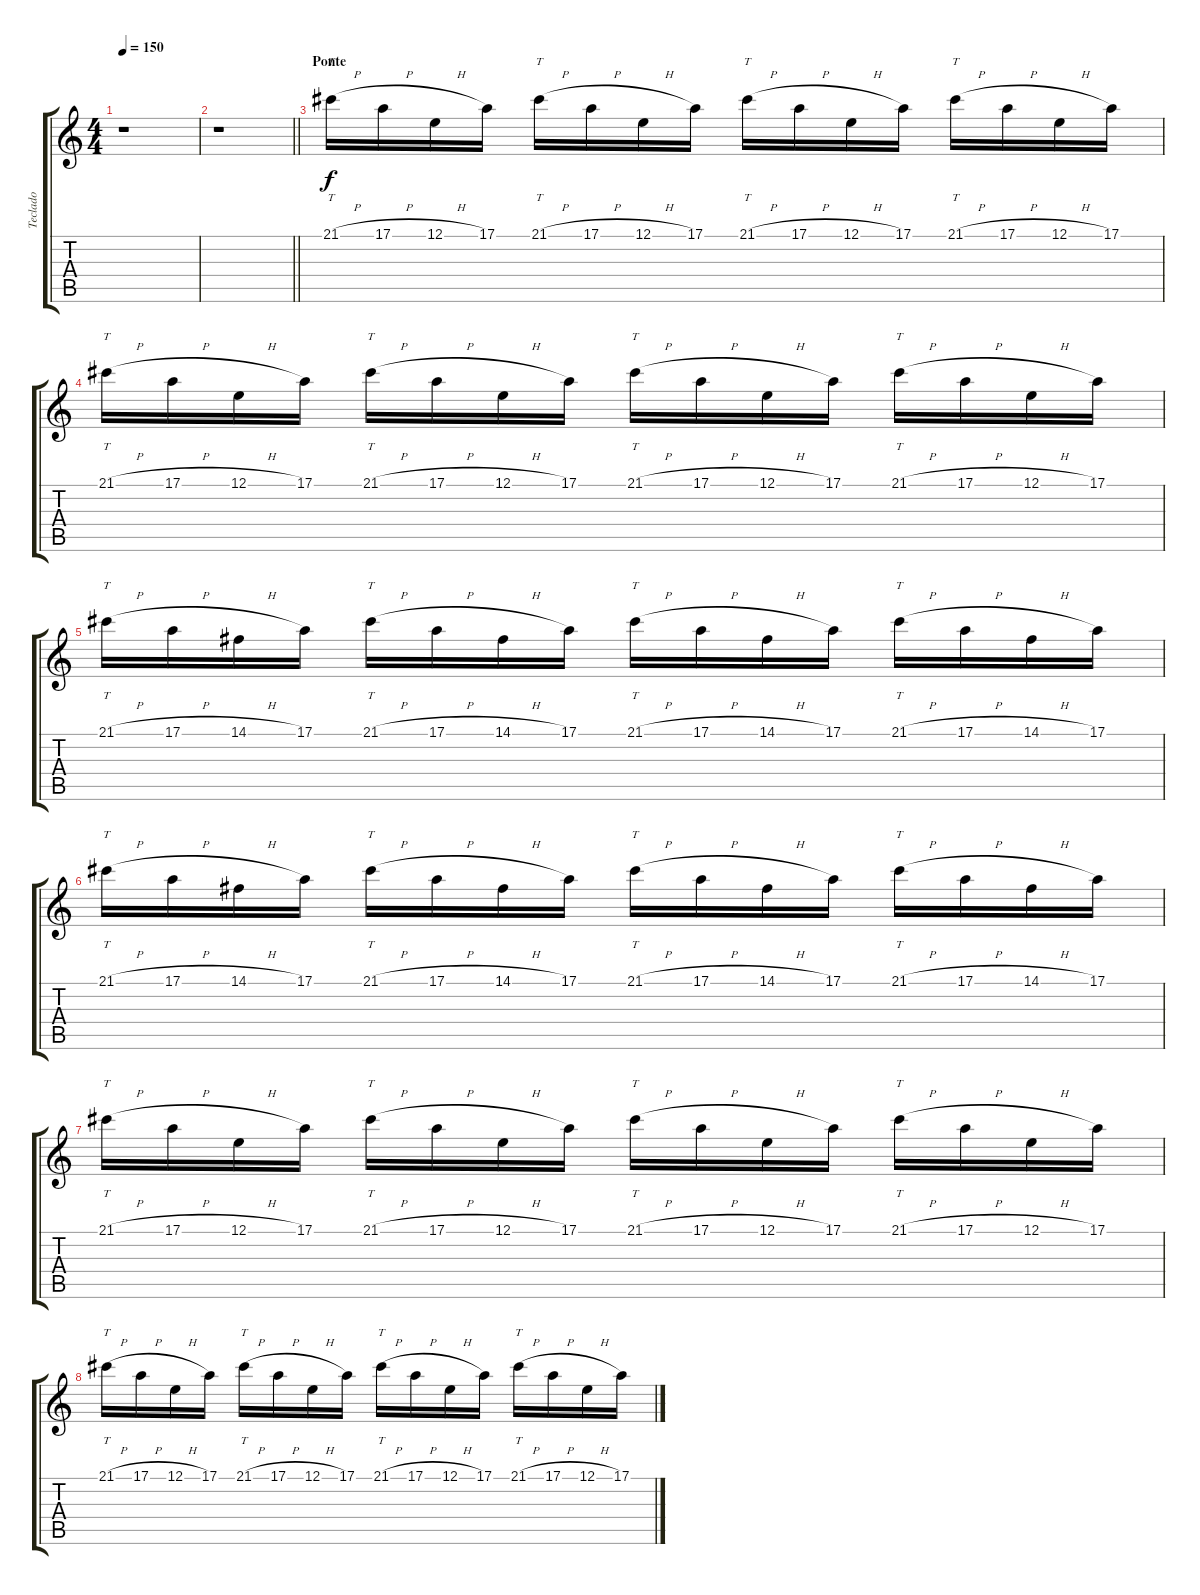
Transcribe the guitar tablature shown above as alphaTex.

\track ("Teclado" "Teclado") {instrument lead2sawtooth}
\staff {score tabs}
\tuning (E4 B3 G3 D3 A2 E2) {hide}
\ts (4 4)
\tempo 150
\clef g2
\ks c
r.1{dy f} |
\barLineRight lightlight
r.1 |
\section ("" "Ponte")
21.1{h}.16{tt instrument lead2sawtooth} 17.1{h}.16 12.1{h}.16 17.1.16 21.1{h}.16{tt} 17.1{h}.16 12.1{h}.16 17.1.16 21.1{h}.16{tt} 17.1{h}.16 12.1{h}.16 17.1.16 21.1{h}.16{tt} 17.1{h}.16 12.1{h}.16 17.1.16 |
21.1{h}.16{tt} 17.1{h}.16 12.1{h}.16 17.1.16 21.1{h}.16{tt} 17.1{h}.16 12.1{h}.16 17.1.16 21.1{h}.16{tt} 17.1{h}.16 12.1{h}.16 17.1.16 21.1{h}.16{tt} 17.1{h}.16 12.1{h}.16 17.1.16 |
21.1{h}.16{tt} 17.1{h}.16 14.1{h}.16 17.1.16 21.1{h}.16{tt} 17.1{h}.16 14.1{h}.16 17.1.16 21.1{h}.16{tt} 17.1{h}.16 14.1{h}.16 17.1.16 21.1{h}.16{tt} 17.1{h}.16 14.1{h}.16 17.1.16 |
21.1{h}.16{tt} 17.1{h}.16 14.1{h}.16 17.1.16 21.1{h}.16{tt} 17.1{h}.16 14.1{h}.16 17.1.16 21.1{h}.16{tt} 17.1{h}.16 14.1{h}.16 17.1.16 21.1{h}.16{tt} 17.1{h}.16 14.1{h}.16 17.1.16 |
21.1{h}.16{tt} 17.1{h}.16 12.1{h}.16 17.1.16 21.1{h}.16{tt} 17.1{h}.16 12.1{h}.16 17.1.16 21.1{h}.16{tt} 17.1{h}.16 12.1{h}.16 17.1.16 21.1{h}.16{tt} 17.1{h}.16 12.1{h}.16 17.1.16 |
21.1{h}.16{tt} 17.1{h}.16 12.1{h}.16 17.1.16 21.1{h}.16{tt} 17.1{h}.16 12.1{h}.16 17.1.16 21.1{h}.16{tt} 17.1{h}.16 12.1{h}.16 17.1.16 21.1{h}.16{tt} 17.1{h}.16 12.1{h}.16 17.1.16
